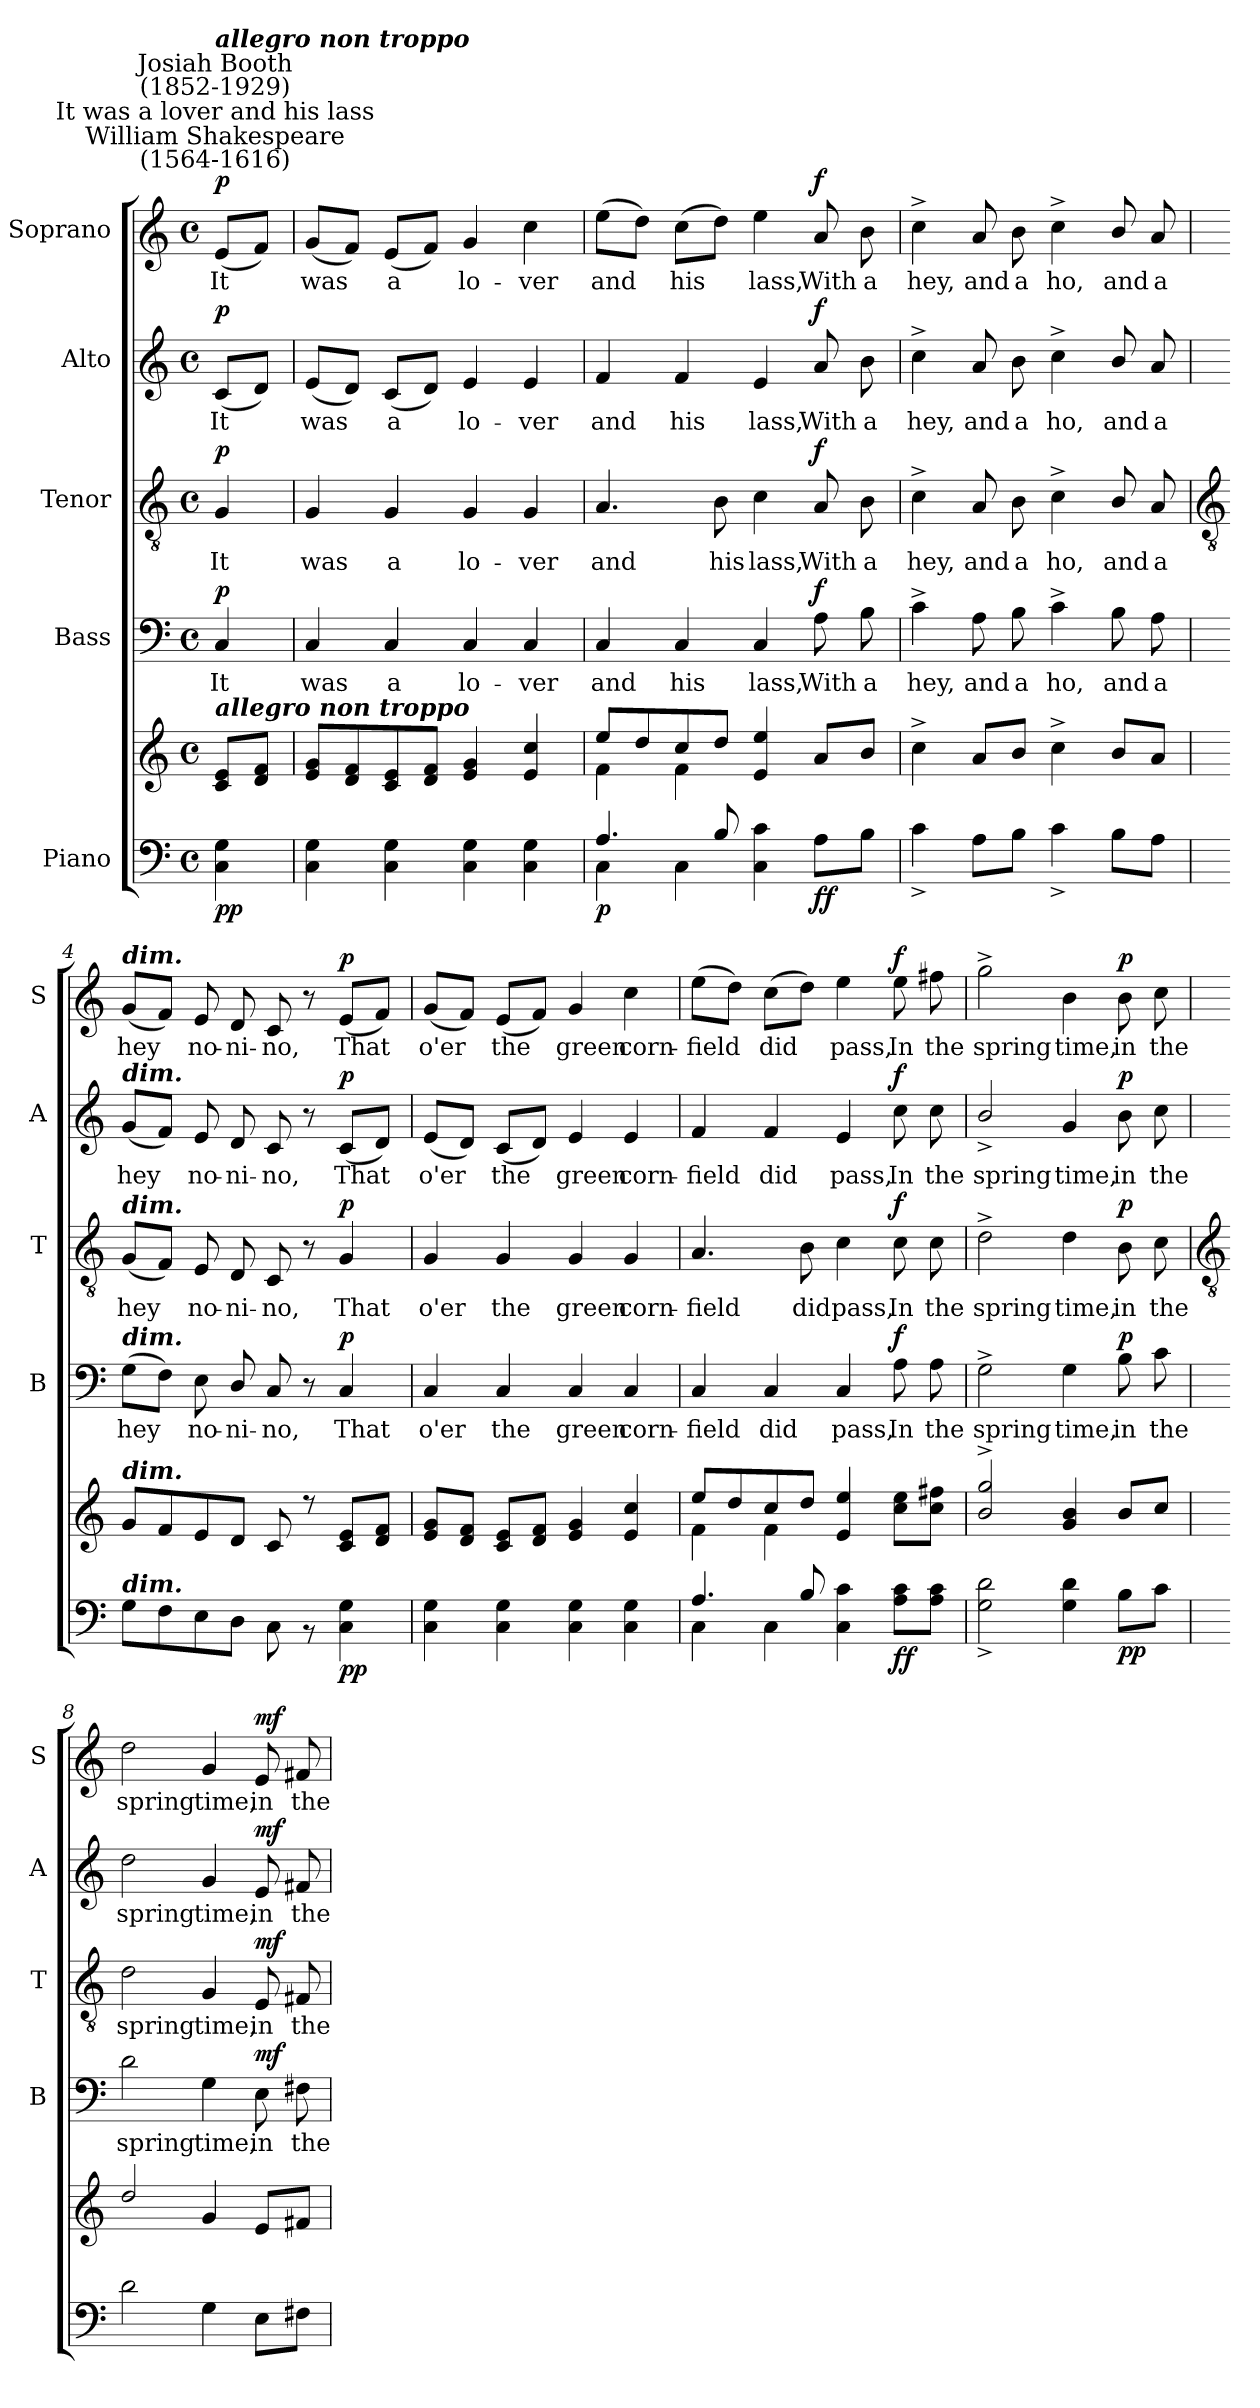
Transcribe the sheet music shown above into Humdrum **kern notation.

**kern	**kern	**dynam	**kern	**text	**dynam	**kern	**text	**dynam	**kern	**text	**dynam	**kern	**text	**dynam
*part5	*part5	*part5	*part4	*part4	*part4	*part3	*part3	*part3	*part2	*part2	*part2	*part1	*part1	*part1
*staff6	*staff5	*staff5/6	*staff4	*staff4	*staff4	*staff3	*staff3	*staff3	*staff2	*staff2	*staff2	*staff1	*staff1	*staff1
*I"Piano	*	*	*I"Bass	*	*	*I"Tenor	*	*	*I"Alto	*	*	*I"Soprano	*	*
*	*	*	*I'B	*	*	*I'T	*	*	*I'A	*	*	*I'S	*	*
*clefF4	*clefG2	*	*clefF4	*	*	*clefGv2	*	*	*clefG2	*	*	*clefG2	*	*
*k[]	*k[]	*	*k[]	*	*	*k[]	*	*	*k[]	*	*	*k[]	*	*
*C:	*C:	*	*C:	*	*	*C:	*	*	*C:	*	*	*C:	*	*
*M4/4	*M4/4	*	*M4/4	*	*	*M4/4	*	*	*M4/4	*	*	*M4/4	*	*
*met(c)	*met(c)	*	*met(c)	*	*	*met(c)	*	*	*met(c)	*	*	*met(c)	*	*
*MM192	*MM192	*	*MM192	*	*	*MM192	*	*	*MM192	*	*	*MM192	*	*
=	=	=	=	=	=	=	=	=	=	=	=	=	=	=
*^	*^	*	*	*	*	*	*	*	*	*	*	*	*	*
!	!	!	!	!	!	!	!	!	!	!	!	!	!	!LO:TX:a:cj:t=William Shakespeare\n(1564-1616)	!	!
!	!	!	!	!	!	!	!	!	!	!	!	!	!	!LO:TX:a:cj:t=It was a lover and his lass	!	!
!	!	!	!	!	!	!	!	!	!	!	!	!	!	!LO:TX:a:cj:t=Josiah Booth\n(1852-1929)	!	!
!	!	!	!	!	!	!	!	!	!	!	!	!	!	!LO:TX:a:Bi:t=allegro non troppo	!	!
!	!	!LO:TX:a:Bi:t=allegro non troppo	!	!	!	!	!	!	!	!	!	!	!	!	!	!
!	!	!	!	!LO:DY:b=2	!	!LO:LY:b	!	!	!LO:LY:b	!	!	!LO:LY:b	!	!	!LO:LY:b	!
!	!	!	!	!LO:DY:n=1:b	!	!	!LO:DY:b	!	!	!LO:DY:b	!	!	!LO:DY:b	!	!	!LO:DY:b
4ryy	4C\ 4G\	8c/ 8e/L	4ryy	p p	4C	It	p	4G	It	p	(<8c/L	It	p	(<8e/L	It	p
.	.	8d 8fJ	.	.	.	.	.	.	.	.	8dJ)	.	.	8fJ)	.	.
=1	=1	=1	=1	=1	=1	=1	=1	=1	=1	=1	=1	=1	=1	=1	=1	=1
!	!	!	!	!	!	!LO:LY:b	!	!	!LO:LY:b	!	!	!LO:LY:b	!	!	!LO:LY:b	!
1ryy	4C 4G	8e 8gL	1ryy	.	4C	was	.	4G	was	.	(<8eL	was	.	(<8gL	was	.
.	.	8d 8f	.	.	.	.	.	.	.	.	8dJ)	.	.	8fJ)	.	.
!	!	!	!	!	!	!LO:LY:b	!	!	!LO:LY:b	!	!	!LO:LY:b	!	!	!LO:LY:b	!
.	4C 4G	8c 8e	.	.	4C	a	.	4G	a	.	(<8cL	a	.	(<8eL	a	.
.	.	8d 8fJ	.	.	.	.	.	.	.	.	8dJ)	.	.	8fJ)	.	.
!	!	!	!	!	!	!LO:LY:b	!	!	!LO:LY:b	!	!	!LO:LY:b	!	!	!LO:LY:b	!
.	4C 4G	4e 4g	.	.	4C	lo-	.	4G	lo-	.	4e	lo-	.	4g	lo-	.
!	!	!	!	!	!	!LO:LY:b	!	!	!LO:LY:b	!	!	!LO:LY:b	!	!	!LO:LY:b	!
.	4C 4G	4e 4cc	.	.	4C	-ver	.	4G	-ver	.	4e	-ver	.	4cc	-ver	.
=2	=2	=2	=2	=2	=2	=2	=2	=2	=2	=2	=2	=2	=2	=2	=2	=2
!	!	!	!	!LO:DY:b=2	!	!LO:LY:b	!	!	!LO:LY:b	!	!	!LO:LY:b	!	!	!LO:LY:b	!
4.A/	4C\	8ee/L	4f\	p	4C	and	.	4.A	and	.	4f	and	.	(>8eeL	and	.
.	.	8dd/	.	.	.	.	.	.	.	.	.	.	.	8ddJ)	.	.
!	!	!	!	!	!	!LO:LY:b	!	!	!	!	!	!LO:LY:b	!	!	!LO:LY:b	!
.	4C\	8cc/	4f\	.	4C	his	.	.	.	.	4f	his	.	(>8ccL	his	.
!	!	!	!	!	!	!	!	!	!LO:LY:b	!	!	!	!	!	!	!
8B/	.	8dd/J	.	.	.	.	.	8B	his	.	.	.	.	8ddJ)	.	.
!	!	!	!	!	!	!LO:LY:b	!	!	!LO:LY:b	!	!	!LO:LY:b	!	!	!LO:LY:b	!
2ryy	4C 4c	4e 4ee	2ryy	.	4C	lass,	.	4c	lass,	.	4e	lass,	.	4ee	lass,	.
!	!	!	!	!LO:DY:b=2	!	!LO:LY:b	!	!	!LO:LY:b	!	!	!LO:LY:b	!	!	!LO:LY:b	!
!	!	!	!	!LO:DY:n=1:b	!	!	!LO:DY:b	!	!	!LO:DY:b	!	!	!LO:DY:b	!	!	!LO:DY:b
.	8AL	8aL	.	f f	8A	With	f	8A	With	f	8a	With	f	8a	With	f
!	!	!	!	!	!	!LO:LY:b	!	!	!LO:LY:b	!	!	!LO:LY:b	!	!	!LO:LY:b	!
.	8BJ	8bJ	.	.	8B	a	.	8B	a	.	8b	a	.	8b	a	.
=3	=3	=3	=3	=3	=3	=3	=3	=3	=3	=3	=3	=3	=3	=3	=3	=3
!	!	!	!	!	!	!LO:LY:b	!	!	!LO:LY:b	!	!	!LO:LY:b	!	!	!LO:LY:b	!
1ryy	4c^	4cc^	2ryy	.	4c^	hey,	.	4c^	hey,	.	4cc^	hey,	.	4cc^	hey,	.
!	!	!	!	!	!	!LO:LY:b	!	!	!LO:LY:b	!	!	!LO:LY:b	!	!	!LO:LY:b	!
.	8AL	8aL	.	.	8A	and	.	8A	and	.	8a	and	.	8a	and	.
!	!	!	!	!	!	!LO:LY:b	!	!	!LO:LY:b	!	!	!LO:LY:b	!	!	!LO:LY:b	!
.	8BJ	8bJ	.	.	8B	a	.	8B	a	.	8b	a	.	8b	a	.
!	!	!	!	!	!	!LO:LY:b	!	!	!LO:LY:b	!	!	!LO:LY:b	!	!	!LO:LY:b	!
.	4c^	4cc^	2ryy	.	4c^	ho,	.	4c^	ho,	.	4cc^	ho,	.	4cc^	ho,	.
!	!	!	!	!	!	!LO:LY:b	!	!	!LO:LY:b	!	!	!LO:LY:b	!	!	!LO:LY:b	!
.	8BL	8bL	.	.	8B	and	.	8B/	and	.	8b/	and	.	8b/	and	.
!	!	!	!	!	!	!LO:LY:b	!	!	!LO:LY:b	!	!	!LO:LY:b	!	!	!LO:LY:b	!
.	8AJ	8aJ	.	.	8A	a	.	8A	a	.	8a	a	.	8a	a	.
!!LO:LB:g=z
=4	=4	=4	=4	=4	=4	=4	=4	=4	=4	=4	=4	=4	=4	=4	=4	=4
*	*	*	*	*	*	*	*	*clefGv2	*	*	*	*	*	*	*	*
!	!	!	!	!	!	!	!	!	!	!	!	!	!	!LO:TX:a:Bi:t=dim.	!	!
!	!	!	!	!	!	!	!	!	!	!	!LO:TX:a:Bi:t=dim.	!	!	!	!	!
!	!	!	!	!	!	!	!	!LO:TX:a:Bi:t=dim.	!	!	!	!	!	!	!	!
!	!	!	!	!	!LO:TX:a:Bi:t=dim.	!	!	!	!	!	!	!	!	!	!	!
!	!	!LO:TX:a:Bi:t=dim.	!	!	!	!	!	!	!	!	!	!	!	!	!	!
!LO:TX:a:Bi:t=dim.	!	!	!	!	!	!	!	!	!	!	!	!	!	!	!	!
!	!	!	!	!	!	!LO:LY:b	!	!	!LO:LY:b	!	!	!LO:LY:b	!	!	!LO:LY:b	!
1ryy	8G\L	8gL	1ryy	.	(>8GL	hey	.	(<8GL	hey	.	(<8gL	hey	.	(<8gL	hey	.
.	8F\	8f	.	.	8FJ)	.	.	8FJ)	.	.	8fJ)	.	.	8fJ)	.	.
!	!	!	!	!	!	!LO:LY:b	!	!	!LO:LY:b	!	!	!LO:LY:b	!	!	!LO:LY:b	!
.	8E\	8e	.	.	8E	no-	.	8E	no-	.	8e	no-	.	8e	no-	.
!	!	!	!	!	!	!LO:LY:b	!	!	!LO:LY:b	!	!	!LO:LY:b	!	!	!LO:LY:b	!
.	8D/J	8dJ	.	.	8D/	-ni-	.	8D	-ni-	.	8d	-ni-	.	8d	-ni-	.
!	!	!	!	!	!	!LO:LY:b	!	!	!LO:LY:b	!	!	!LO:LY:b	!	!	!LO:LY:b	!
.	8C\	8c	.	.	8C	-no,	.	8C	-no,	.	8c	-no,	.	8c	-no,	.
.	8r	8r	.	.	8r	.	.	8r	.	.	8r	.	.	8r	.	.
!	!	!	!	!LO:DY:b=2	!	!LO:LY:b	!	!	!LO:LY:b	!	!	!LO:LY:b	!	!	!LO:LY:b	!
!	!	!	!	!LO:DY:n=1:b	!	!	!LO:DY:b	!	!	!LO:DY:b	!	!	!LO:DY:b	!	!	!LO:DY:b
.	4C\ 4G\	8c/ 8e/L	.	p p	4C	That	p	4G	That	p	(<8c/L	That	p	(<8e/L	That	p
.	.	8d 8fJ	.	.	.	.	.	.	.	.	8dJ)	.	.	8fJ)	.	.
=5	=5	=5	=5	=5	=5	=5	=5	=5	=5	=5	=5	=5	=5	=5	=5	=5
!	!	!	!	!	!	!LO:LY:b	!	!	!LO:LY:b	!	!	!LO:LY:b	!	!	!LO:LY:b	!
1ryy	4C\ 4G\	8e 8gL	1ryy	.	4C	o'er	.	4G	o'er	.	(<8eL	o'er	.	(<8gL	o'er	.
.	.	8d 8fJ	.	.	.	.	.	.	.	.	8dJ)	.	.	8fJ)	.	.
!	!	!	!	!	!	!LO:LY:b	!	!	!LO:LY:b	!	!	!LO:LY:b	!	!	!LO:LY:b	!
.	4C\ 4G\	8c 8eL	.	.	4C	the	.	4G	the	.	(<8cL	the	.	(<8eL	the	.
.	.	8d 8fJ	.	.	.	.	.	.	.	.	8dJ)	.	.	8fJ)	.	.
!	!	!	!	!	!	!LO:LY:b	!	!	!LO:LY:b	!	!	!LO:LY:b	!	!	!LO:LY:b	!
.	4C\ 4G\	4e 4g	.	.	4C	green	.	4G	green	.	4e	green	.	4g	green	.
!	!	!	!	!	!	!LO:LY:b	!	!	!LO:LY:b	!	!	!LO:LY:b	!	!	!LO:LY:b	!
.	4C\ 4G\	4e 4cc	.	.	4C	corn-	.	4G	corn-	.	4e	corn-	.	4cc	corn-	.
=6	=6	=6	=6	=6	=6	=6	=6	=6	=6	=6	=6	=6	=6	=6	=6	=6
!	!	!	!	!	!	!LO:LY:b	!	!	!LO:LY:b	!	!	!LO:LY:b	!	!	!LO:LY:b	!
4.A/	4C\	8ee/L	4f\	.	4C	-field	.	4.A	-field	.	4f	-field	.	(>8eeL	-field	.
.	.	8dd/	.	.	.	.	.	.	.	.	.	.	.	8ddJ)	.	.
!	!	!	!	!	!	!LO:LY:b	!	!	!	!	!	!LO:LY:b	!	!	!LO:LY:b	!
.	4C\	8cc/	4f\	.	4C	did	.	.	.	.	4f	did	.	(>8ccL	did	.
!	!	!	!	!	!	!	!	!	!LO:LY:b	!	!	!	!	!	!	!
8B/	.	8dd/J	.	.	.	.	.	8B	did	.	.	.	.	8ddJ)	.	.
!	!	!	!	!	!	!LO:LY:b	!	!	!LO:LY:b	!	!	!LO:LY:b	!	!	!LO:LY:b	!
2ryy	4C\ 4c\	4e 4ee	2ryy	.	4C	pass,	.	4c	pass,	.	4e	pass,	.	4ee	pass,	.
!	!	!	!	!LO:DY:b=2	!	!LO:LY:b	!	!	!LO:LY:b	!	!	!LO:LY:b	!	!	!LO:LY:b	!
!	!	!	!	!LO:DY:n=1:b	!	!	!LO:DY:b	!	!	!LO:DY:b	!	!	!LO:DY:b	!	!	!LO:DY:b
.	8A\ 8c\L	8cc 8eeL	.	f f	8A	In	f	8c	In	f	8cc	In	f	8ee	In	f
!	!	!	!	!	!	!LO:LY:b	!	!	!LO:LY:b	!	!	!LO:LY:b	!	!	!LO:LY:b	!
.	8A\ 8c\J	8cc 8ff#XJ	.	.	8A	the	.	8c	the	.	8cc	the	.	8ff#X	the	.
=7	=7	=7	=7	=7	=7	=7	=7	=7	=7	=7	=7	=7	=7	=7	=7	=7
!	!	!	!	!	!	!LO:LY:b	!	!	!LO:LY:b	!	!	!LO:LY:b	!	!	!LO:LY:b	!
1ryy	2G\^ 2d\^	2b^ 2gg^	1ryy	.	2G^	spring	.	2d^	spring	.	2b^/	spring	.	2gg^	spring	.
!	!	!	!	!	!	!LO:LY:b	!	!	!LO:LY:b	!	!	!LO:LY:b	!	!	!LO:LY:b	!
.	4G\ 4d\	4g 4b	.	.	4G	time,	.	4d	time,	.	4g	time,	.	4b	time,	.
!	!	!	!	!LO:DY:b=2	!	!LO:LY:b	!	!	!LO:LY:b	!	!	!LO:LY:b	!	!	!LO:LY:b	!
!	!	!	!	!LO:DY:n=1:b	!	!	!LO:DY:b	!	!	!LO:DY:b	!	!	!LO:DY:b	!	!	!LO:DY:b
.	8B\L	8bL	.	p p	8B	in	p	8B	in	p	8b	in	p	8b	in	p
!	!	!	!	!	!	!LO:LY:b	!	!	!LO:LY:b	!	!	!LO:LY:b	!	!	!LO:LY:b	!
.	8c\J	8ccJ	.	.	8c	the	.	8c	the	.	8cc	the	.	8cc	the	.
!!LO:LB:g=z
=8	=8	=8	=8	=8	=8	=8	=8	=8	=8	=8	=8	=8	=8	=8	=8	=8
*	*	*	*	*	*	*	*	*clefGv2	*	*	*	*	*	*	*	*
!	!	!	!	!	!	!LO:LY:b	!	!	!LO:LY:b	!	!	!LO:LY:b	!	!	!LO:LY:b	!
1ryy	2d\	2dd	1ryy	.	2d	spring	.	2d	spring	.	2dd	spring	.	2dd	spring	.
!	!	!	!	!	!	!LO:LY:b	!	!	!LO:LY:b	!	!	!LO:LY:b	!	!	!LO:LY:b	!
.	4G\	4g	.	.	4G	time,	.	4G	time,	.	4g	time,	.	4g	time,	.
!	!	!	!	!LO:DY:b=2	!	!LO:LY:b	!	!	!LO:LY:b	!	!	!LO:LY:b	!	!	!LO:LY:b	!
!	!	!	!	!LO:DY:n=1:b	!	!	!LO:DY:b	!	!	!LO:DY:b	!	!	!LO:DY:b	!	!	!LO:DY:b
.	8E\L	8eL	.	mf mf	8E	in	mf	8E	in	mf	8e	in	mf	8e	in	mf
!	!	!	!	!	!	!LO:LY:b	!	!	!LO:LY:b	!	!	!LO:LY:b	!	!	!LO:LY:b	!
.	8F#X\J	8f#XJ	.	.	8F#X	the	.	8F#X	the	.	8f#X	the	.	8f#X	the	.
*v	*v	*	*	*	*	*	*	*	*	*	*	*	*	*	*	*
*	*v	*v	*	*	*	*	*	*	*	*	*	*	*	*	*
=	=	=	=	=	=	=	=	=	=	=	=	=	=	=
*-	*-	*-	*-	*-	*-	*-	*-	*-	*-	*-	*-	*-	*-	*-
